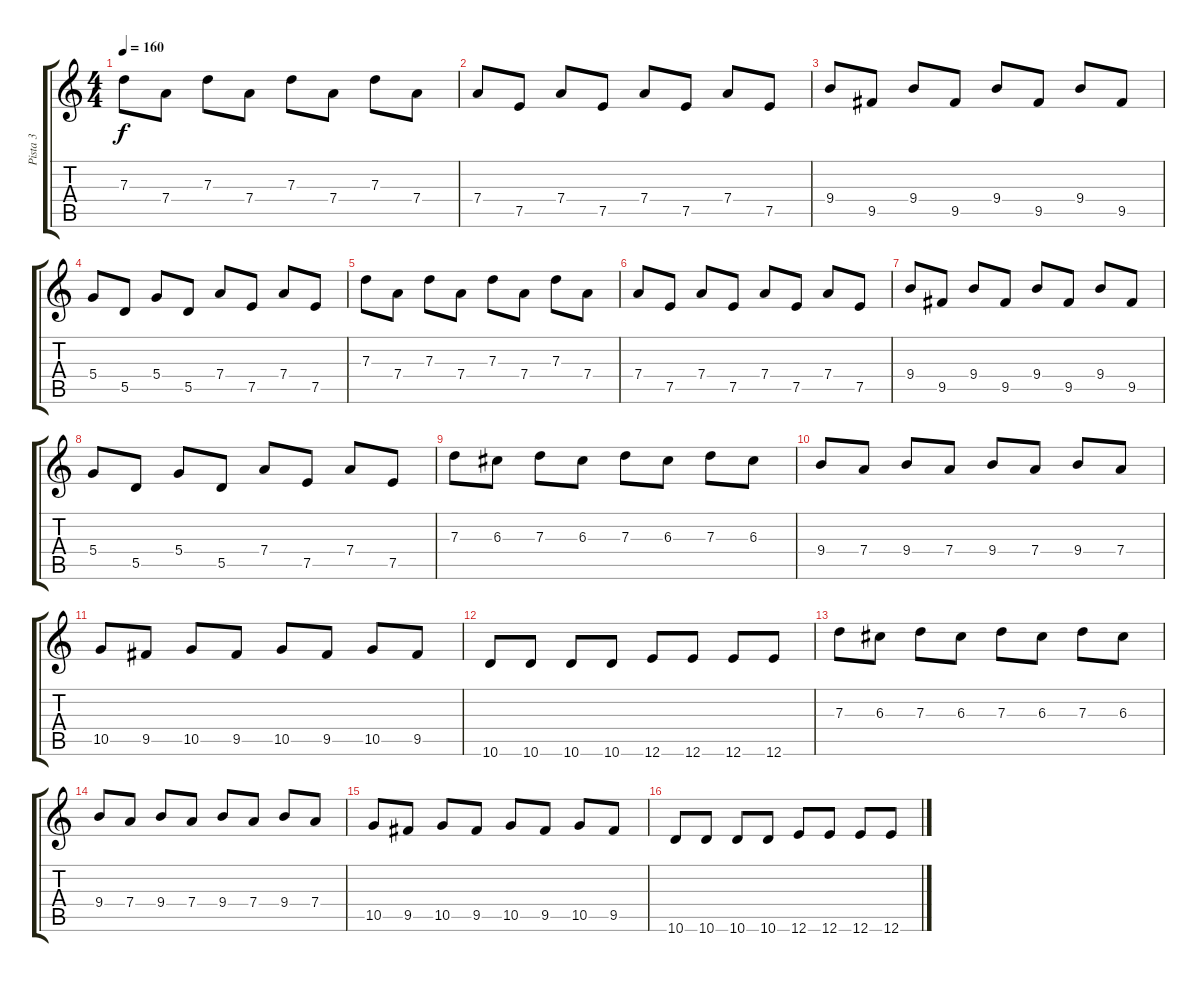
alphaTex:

\track ("Pista 3" "Pista 3") {instrument electricguitarmuted}
\staff {score tabs}
\tuning (E4 B3 G3 D3 A2 E2) {hide}
\ts (4 4)
\tempo 160
\clef g2
\ks c
7.3.8{dy f} 7.4.8 7.3.8 7.4.8 7.3.8 7.4.8 7.3.8 7.4.8 |
7.4.8 7.5.8 7.4.8 7.5.8 7.4.8 7.5.8 7.4.8 7.5.8 |
9.4.8 9.5.8 9.4.8 9.5.8 9.4.8 9.5.8 9.4.8 9.5.8 |
5.4.8 5.5.8 5.4.8 5.5.8 7.4.8 7.5.8 7.4.8 7.5.8 |
7.3.8 7.4.8 7.3.8 7.4.8 7.3.8 7.4.8 7.3.8 7.4.8 |
7.4.8 7.5.8 7.4.8 7.5.8 7.4.8 7.5.8 7.4.8 7.5.8 |
9.4.8 9.5.8 9.4.8 9.5.8 9.4.8 9.5.8 9.4.8 9.5.8 |
5.4.8 5.5.8 5.4.8 5.5.8 7.4.8 7.5.8 7.4.8 7.5.8 |
7.3.8 6.3.8 7.3.8 6.3.8 7.3.8 6.3.8 7.3.8 6.3.8 |
9.4.8 7.4.8 9.4.8 7.4.8 9.4.8 7.4.8 9.4.8 7.4.8 |
10.5.8 9.5.8 10.5.8 9.5.8 10.5.8 9.5.8 10.5.8 9.5.8 |
10.6.8 10.6.8 10.6.8 10.6.8 12.6.8 12.6.8 12.6.8 12.6.8 |
7.3.8 6.3.8 7.3.8 6.3.8 7.3.8 6.3.8 7.3.8 6.3.8 |
9.4.8 7.4.8 9.4.8 7.4.8 9.4.8 7.4.8 9.4.8 7.4.8 |
10.5.8 9.5.8 10.5.8 9.5.8 10.5.8 9.5.8 10.5.8 9.5.8 |
10.6.8 10.6.8 10.6.8 10.6.8 12.6.8 12.6.8 12.6.8 12.6.8
